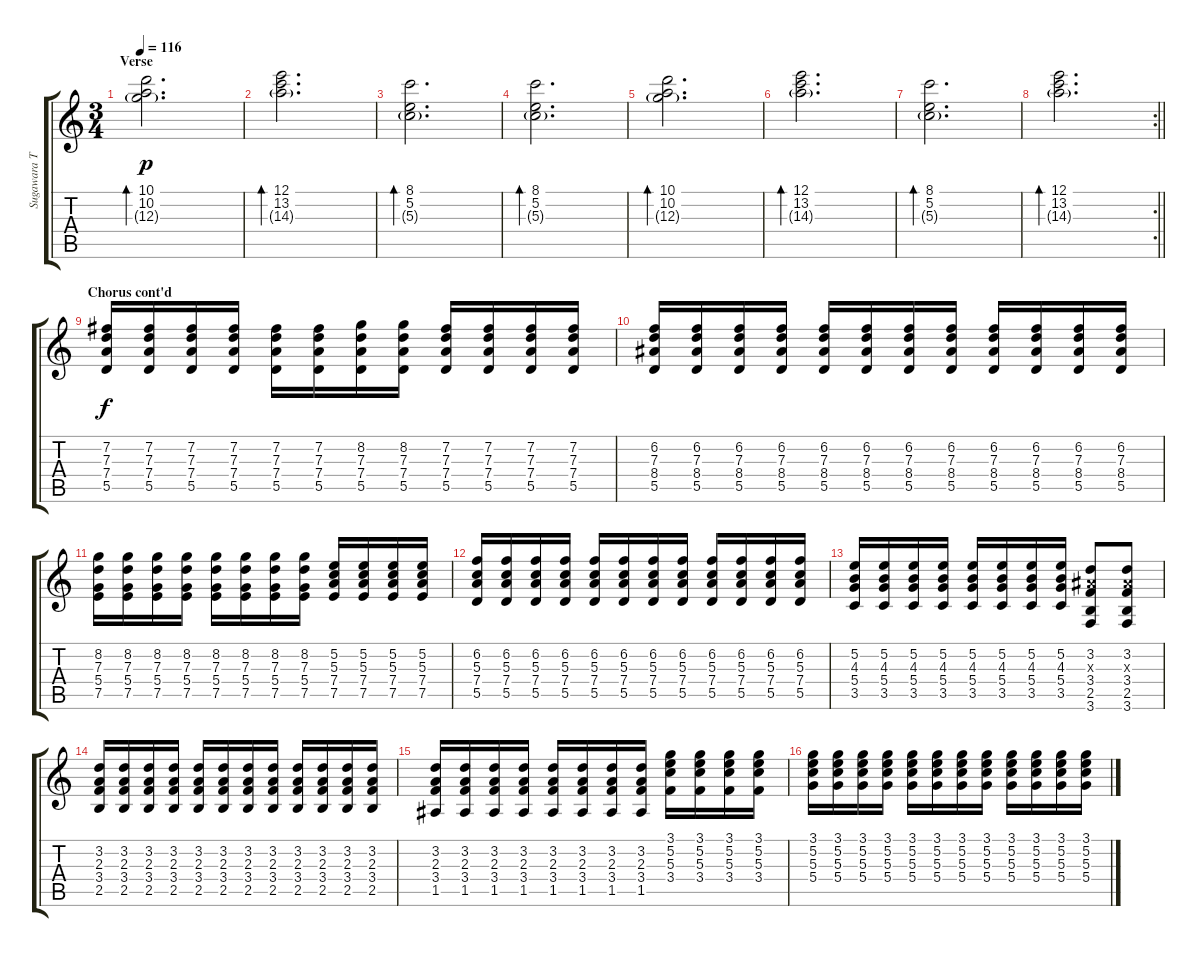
\track ("Sugawara Takuro" "Sugawara T") {instrument overdrivenguitar}
\staff {score tabs}
\tuning (E4 B3 G3 D3 A2 D2) {hide}
\ts (3 4)
\section ("" "Verse")
\tempo 116
\clef g2
\ks c
(10.1 10.2 12.3{g}).2{d bd 60 dy p instrument electricguitarclean} |
(12.1 13.2 14.3{g}).2{d bd 60} |
(8.1 5.2 5.3{g}).2{d bd 60} |
(8.1 5.2 5.3{g}).2{d bd 60} |
(10.1 10.2 12.3{g}).2{d bd 60} |
(12.1 13.2 14.3{g}).2{d bd 60} |
(8.1 5.2 5.3{g}).2{d bd 60} |
\rc 2
\barLineRight lightlight
(12.1 13.2 14.3{g}).2{d bd 60} |
\section ("" "Chorus cont'd")
(7.2 7.3 7.4 5.5).16{dy f} (7.2 7.3 7.4 5.5).16 (7.2 7.3 7.4 5.5).16 (7.2 7.3 7.4 5.5).16 (7.2 7.3 7.4 5.5).16 (7.2 7.3 7.4 5.5).16 (8.2 7.3 7.4 5.5).16 (8.2 7.3 7.4 5.5).16 (7.2 7.3 7.4 5.5).16 (7.2 7.3 7.4 5.5).16 (7.2 7.3 7.4 5.5).16 (7.2 7.3 7.4 5.5).16 |
(6.2 7.3 8.4 5.5).16 (6.2 7.3 8.4 5.5).16 (6.2 7.3 8.4 5.5).16 (6.2 7.3 8.4 5.5).16 (6.2 7.3 8.4 5.5).16 (6.2 7.3 8.4 5.5).16 (6.2 7.3 8.4 5.5).16 (6.2 7.3 8.4 5.5).16 (6.2 7.3 8.4 5.5).16 (6.2 7.3 8.4 5.5).16 (6.2 7.3 8.4 5.5).16 (6.2 7.3 8.4 5.5).16 |
(8.2 7.3 5.4 7.5).16 (8.2 7.3 5.4 7.5).16 (8.2 7.3 5.4 7.5).16 (8.2 7.3 5.4 7.5).16 (8.2 7.3 5.4 7.5).16 (8.2 7.3 5.4 7.5).16 (8.2 7.3 5.4 7.5).16 (8.2 7.3 5.4 7.5).16 (5.2 5.3 7.4 7.5).16 (5.2 5.3 7.4 7.5).16 (5.2 5.3 7.4 7.5).16 (5.2 5.3 7.4 7.5).16 |
(6.2 5.3 7.4 5.5).16 (6.2 5.3 7.4 5.5).16 (6.2 5.3 7.4 5.5).16 (6.2 5.3 7.4 5.5).16 (6.2 5.3 7.4 5.5).16 (6.2 5.3 7.4 5.5).16 (6.2 5.3 7.4 5.5).16 (6.2 5.3 7.4 5.5).16 (6.2 5.3 7.4 5.5).16 (6.2 5.3 7.4 5.5).16 (6.2 5.3 7.4 5.5).16 (6.2 5.3 7.4 5.5).16 |
(5.2 4.3 5.4 3.5).16 (5.2 4.3 5.4 3.5).16 (5.2 4.3 5.4 3.5).16 (5.2 4.3 5.4 3.5).16 (5.2 4.3 5.4 3.5).16 (5.2 4.3 5.4 3.5).16 (5.2 4.3 5.4 3.5).16 (5.2 4.3 5.4 3.5).16 (3.2 3.3{x} 3.4 2.5 3.6).8 (3.2 3.3{x} 3.4 2.5 3.6).8 |
(3.2 2.3 3.4 2.5).16 (3.2 2.3 3.4 2.5).16 (3.2 2.3 3.4 2.5).16 (3.2 2.3 3.4 2.5).16 (3.2 2.3 3.4 2.5).16 (3.2 2.3 3.4 2.5).16 (3.2 2.3 3.4 2.5).16 (3.2 2.3 3.4 2.5).16 (3.2 2.3 3.4 2.5).16 (3.2 2.3 3.4 2.5).16 (3.2 2.3 3.4 2.5).16 (3.2 2.3 3.4 2.5).16 |
(3.2 2.3 3.4 1.5).16 (3.2 2.3 3.4 1.5).16 (3.2 2.3 3.4 1.5).16 (3.2 2.3 3.4 1.5).16 (3.2 2.3 3.4 1.5).16 (3.2 2.3 3.4 1.5).16 (3.2 2.3 3.4 1.5).16 (3.2 2.3 3.4 1.5).16 (3.1 5.2 5.3 3.4).16 (3.1 5.2 5.3 3.4).16 (3.1 5.2 5.3 3.4).16 (3.1 5.2 5.3 3.4).16 |
(3.1 5.2 5.3 5.4).16 (3.1 5.2 5.3 5.4).16 (3.1 5.2 5.3 5.4).16 (3.1 5.2 5.3 5.4).16 (3.1 5.2 5.3 5.4).16 (3.1 5.2 5.3 5.4).16 (3.1 5.2 5.3 5.4).16 (3.1 5.2 5.3 5.4).16 (3.1 5.2 5.3 5.4).16 (3.1 5.2 5.3 5.4).16 (3.1 5.2 5.3 5.4).16 (3.1 5.2 5.3 5.4).16
